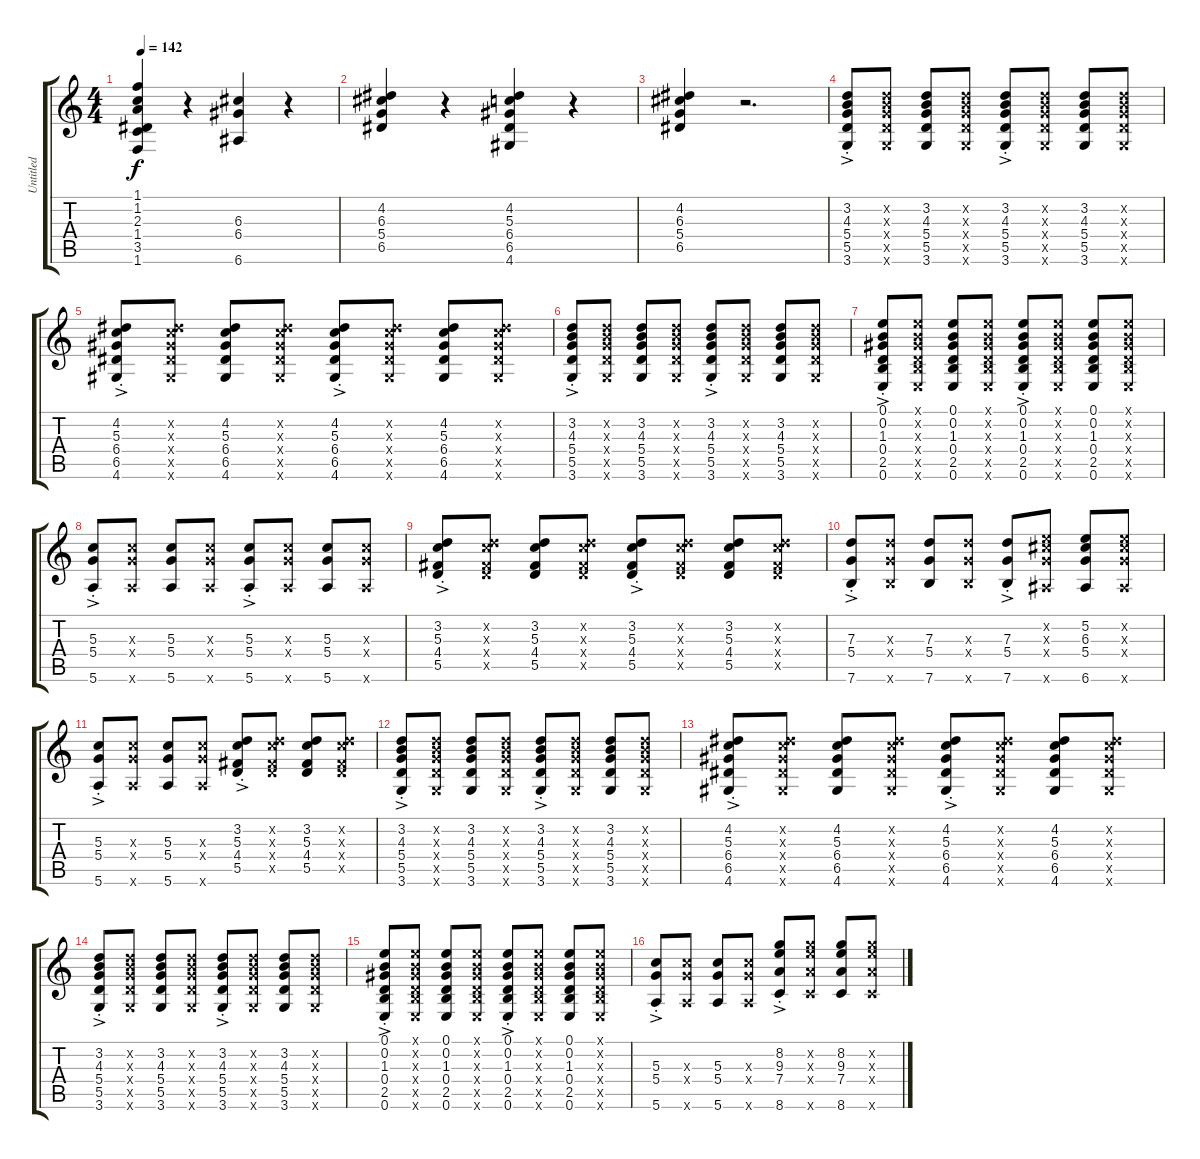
\track ("Untitled" "Untitled") {instrument acousticguitarnylon}
\staff {score tabs}
\tuning (E4 B3 G3 D3 A2 E2) {hide}
\ts (4 4)
\tempo 142
\clef g2
\ks c
(1.1 1.2 2.3 1.4 3.5 1.6).4{dy f} r.4 (6.3 6.4 6.6).4 r.4 |
(4.2 6.3 5.4 6.5).4 r.4 (4.2 5.3 6.4 6.5 4.6).4 r.4 |
(4.2 6.3 5.4 6.5).4 r.2{d} |
(3.2{ac st} 4.3{ac st} 5.4{ac st} 5.5{ac st} 3.6{ac st}).8 (3.2{x} 4.3{x} 5.4{x} 5.5{x} 3.6{x}).8 (3.2 4.3 5.4 5.5 3.6).8 (3.2{x} 4.3{x} 5.4{x} 5.5{x} 3.6{x}).8 (3.2{ac st} 4.3{ac st} 5.4{ac st} 5.5{ac st} 3.6{ac st}).8 (3.2{x} 4.3{x} 5.4{x} 5.5{x} 3.6{x}).8 (3.2 4.3 5.4 5.5 3.6).8 (3.2{x} 4.3{x} 5.4{x} 5.5{x} 3.6{x}).8 |
(4.2{ac st} 5.3{ac st} 6.4{ac st} 6.5{ac st} 4.6{ac st}).8 (4.2{x} 5.3{x} 6.4{x} 6.5{x} 4.6{x}).8 (4.2 5.3 6.4 6.5 4.6).8 (4.2{x} 5.3{x} 6.4{x} 6.5{x} 4.6{x}).8 (4.2{ac st} 5.3{ac st} 6.4{ac st} 6.5{ac st} 4.6{ac st}).8 (4.2{x} 5.3{x} 6.4{x} 6.5{x} 4.6{x}).8 (4.2 5.3 6.4 6.5 4.6).8 (4.2{x} 5.3{x} 6.4{x} 6.5{x} 4.6{x}).8 |
(3.2{ac st} 4.3{ac st} 5.4{ac st} 5.5{ac st} 3.6{ac st}).8 (3.2{x} 4.3{x} 5.4{x} 5.5{x} 3.6{x}).8 (3.2 4.3 5.4 5.5 3.6).8 (3.2{x} 4.3{x} 5.4{x} 5.5{x} 3.6{x}).8 (3.2{ac st} 4.3{ac st} 5.4{ac st} 5.5{ac st} 3.6{ac st}).8 (3.2{x} 4.3{x} 5.4{x} 5.5{x} 3.6{x}).8 (3.2 4.3 5.4 5.5 3.6).8 (3.2{x} 4.3{x} 5.4{x} 5.5{x} 3.6{x}).8 |
(0.1{ac st} 0.2{ac st} 1.3{ac st} 0.4{ac st} 2.5{ac st} 0.6{ac st}).8 (0.1{x} 0.2{x} 1.3{x} 0.4{x} 2.5{x} 0.6{x}).8 (0.1 0.2 1.3 0.4 2.5 0.6).8 (0.1{x} 0.2{x} 1.3{x} 0.4{x} 2.5{x} 0.6{x}).8 (0.1{ac st} 0.2{ac st} 1.3{ac st} 0.4{ac st} 2.5{ac st} 0.6{ac st}).8 (0.1{x} 0.2{x} 1.3{x} 0.4{x} 2.5{x} 0.6{x}).8 (0.1 0.2 1.3 0.4 2.5 0.6).8 (0.1{x} 0.2{x} 1.3{x} 0.4{x} 2.5{x} 0.6{x}).8 |
(5.3{ac st} 5.4{ac st} 5.6{ac st}).8 (5.3{x} 5.4{x} 5.6{x}).8 (5.3 5.4 5.6).8 (5.3{x} 5.4{x} 5.6{x}).8 (5.3{ac st} 5.4{ac st} 5.6{ac st}).8 (5.3{x} 5.4{x} 5.6{x}).8 (5.3 5.4 5.6).8 (5.3{x} 5.4{x} 5.6{x}).8 |
(3.2{ac st} 5.3{ac st} 4.4{ac st} 5.5{ac st}).8 (3.2{x} 5.3{x} 4.4{x} 5.5{x}).8 (3.2 5.3 4.4 5.5).8 (3.2{x} 5.3{x} 4.4{x} 5.5{x}).8 (3.2{ac st} 5.3{ac st} 4.4{ac st} 5.5{ac st}).8 (3.2{x} 5.3{x} 4.4{x} 5.5{x}).8 (3.2 5.3 4.4 5.5).8 (3.2{x} 5.3{x} 4.4{x} 5.5{x}).8 |
(7.3{ac st} 5.4{ac st} 7.6{ac st}).8 (7.3{x} 5.4{x} 7.6{x}).8 (7.3 5.4 7.6).8 (7.3{x} 5.4{x} 7.6{x}).8 (7.3{ac st} 5.4{ac st} 7.6{ac st}).8 (5.2{x} 6.3{x} 5.4{x} 6.6{x}).8 (5.2 6.3 5.4 6.6).8 (5.2{x} 6.3{x} 5.4{x} 6.6{x}).8 |
(5.3{ac st} 5.4{ac st} 5.6{ac st}).8 (5.3{x} 5.4{x} 5.6{x}).8 (5.3 5.4 5.6).8 (5.3{x} 5.4{x} 5.6{x}).8 (3.2{ac st} 5.3{ac st} 4.4{ac st} 5.5{ac st}).8 (3.2{x} 5.3{x} 4.4{x} 5.5{x}).8 (3.2 5.3 4.4 5.5).8 (3.2{x} 5.3{x} 4.4{x} 5.5{x}).8 |
(3.2{ac st} 4.3{ac st} 5.4{ac st} 5.5{ac st} 3.6{ac st}).8 (3.2{x} 4.3{x} 5.4{x} 5.5{x} 3.6{x}).8 (3.2 4.3 5.4 5.5 3.6).8 (3.2{x} 4.3{x} 5.4{x} 5.5{x} 3.6{x}).8 (3.2{ac st} 4.3{ac st} 5.4{ac st} 5.5{ac st} 3.6{ac st}).8 (3.2{x} 4.3{x} 5.4{x} 5.5{x} 3.6{x}).8 (3.2 4.3 5.4 5.5 3.6).8 (3.2{x} 4.3{x} 5.4{x} 5.5{x} 3.6{x}).8 |
(4.2{ac st} 5.3{ac st} 6.4{ac st} 6.5{ac st} 4.6{ac st}).8 (4.2{x} 5.3{x} 6.4{x} 6.5{x} 4.6{x}).8 (4.2 5.3 6.4 6.5 4.6).8 (4.2{x} 5.3{x} 6.4{x} 6.5{x} 4.6{x}).8 (4.2{ac st} 5.3{ac st} 6.4{ac st} 6.5{ac st} 4.6{ac st}).8 (4.2{x} 5.3{x} 6.4{x} 6.5{x} 4.6{x}).8 (4.2 5.3 6.4 6.5 4.6).8 (4.2{x} 5.3{x} 6.4{x} 6.5{x} 4.6{x}).8 |
(3.2{ac st} 4.3{ac st} 5.4{ac st} 5.5{ac st} 3.6{ac st}).8 (3.2{x} 4.3{x} 5.4{x} 5.5{x} 3.6{x}).8 (3.2 4.3 5.4 5.5 3.6).8 (3.2{x} 4.3{x} 5.4{x} 5.5{x} 3.6{x}).8 (3.2{ac st} 4.3{ac st} 5.4{ac st} 5.5{ac st} 3.6{ac st}).8 (3.2{x} 4.3{x} 5.4{x} 5.5{x} 3.6{x}).8 (3.2 4.3 5.4 5.5 3.6).8 (3.2{x} 4.3{x} 5.4{x} 5.5{x} 3.6{x}).8 |
(0.1{ac st} 0.2{ac st} 1.3{ac st} 0.4{ac st} 2.5{ac st} 0.6{ac st}).8 (0.1{x} 0.2{x} 1.3{x} 0.4{x} 2.5{x} 0.6{x}).8 (0.1 0.2 1.3 0.4 2.5 0.6).8 (0.1{x} 0.2{x} 1.3{x} 0.4{x} 2.5{x} 0.6{x}).8 (0.1{ac st} 0.2{ac st} 1.3{ac st} 0.4{ac st} 2.5{ac st} 0.6{ac st}).8 (0.1{x} 0.2{x} 1.3{x} 0.4{x} 2.5{x} 0.6{x}).8 (0.1 0.2 1.3 0.4 2.5 0.6).8 (0.1{x} 0.2{x} 1.3{x} 0.4{x} 2.5{x} 0.6{x}).8 |
(5.3{ac st} 5.4{ac st} 5.6{ac st}).8 (5.3{x} 5.4{x} 5.6{x}).8 (5.3 5.4 5.6).8 (5.3{x} 5.4{x} 5.6{x}).8 (8.2{ac st} 9.3{ac st} 7.4{ac st} 8.6{ac st}).8 (8.2{x} 9.3{x} 7.4{x} 8.6{x}).8 (8.2 9.3 7.4 8.6).8 (8.2{x} 9.3{x} 7.4{x} 8.6{x}).8
